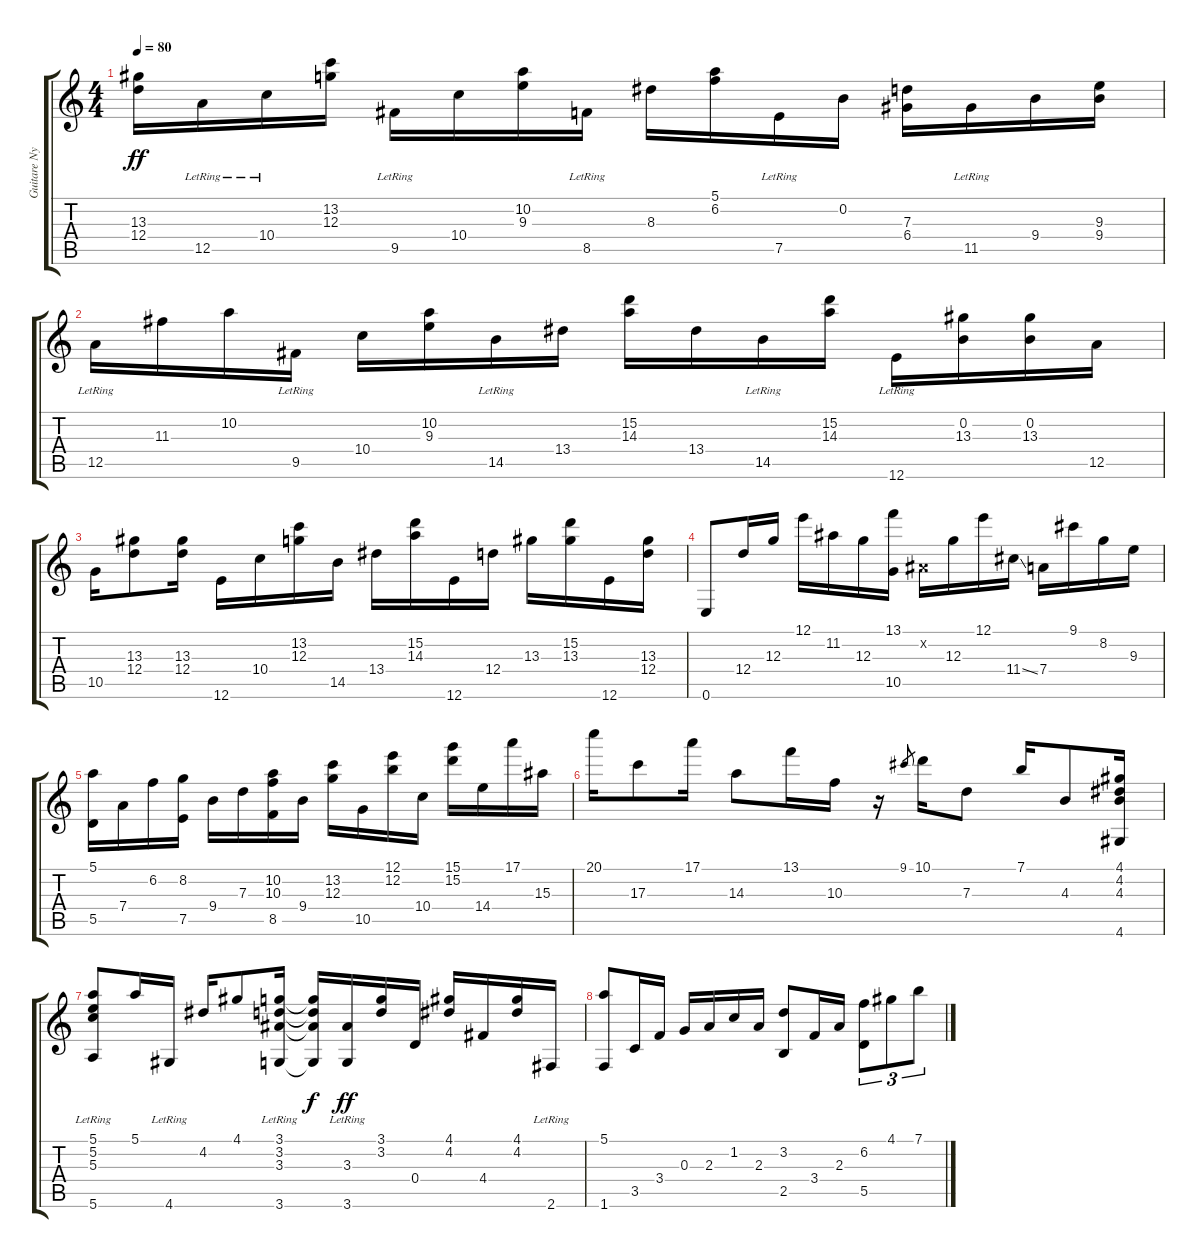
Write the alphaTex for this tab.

\track ("Guitare Nylon" "Guitare Ny") {instrument acousticguitarnylon}
\staff {score tabs}
\tuning (E4 B3 G3 D3 A2 E2) {hide}
\ts (4 4)
\tempo 80
\clef g2
\ks c
(13.3 12.4).16{dy ff} 12.5{lr}.16 10.4{lr}.16 (13.2 12.3).16 9.5{lr}.16 10.4.16 (10.2 9.3).16 8.5{lr}.16 8.3.16 (5.1 6.2).16 7.5{lr}.16 0.2.16 (7.3 6.4).16 11.5{lr}.16 9.4.16 (9.3 9.4).16 |
12.5{lr}.16 11.3.16 10.2.16 9.5{lr}.16 10.4.16 (10.2 9.3).16 14.5{lr}.16 13.4.16 (15.2 14.3).16 13.4.16 14.5{lr}.16 (15.2 14.3).16 12.6{lr}.16 (0.2 13.3).16 (0.2 13.3).16 12.5.16 |
10.5.16 (13.3 12.4).8 (13.3 12.4).16 12.6.16 10.4.16 (13.2 12.3).16 14.5.16 13.4.16 (15.2 14.3).16 12.6.16 12.4.16 13.3.16 (15.2 13.3).16 12.6.16 (13.3 12.4).16 |
0.6.8 12.4.16 12.3.16 12.1.16 11.2.16 12.3.16 (13.1 10.5).16 -1.2{x}.16 12.3.16 12.1.16 11.4{ss}.16 7.4.16 9.1.16 8.2.16 9.3.16 |
(5.1 5.5).16 7.4.16 6.2.16 (8.2 7.5).16 9.4.16 7.3.16 (10.2 10.3 8.5).16 9.4.16 (13.2 12.3).16 10.5.16 (12.1 12.2).16 10.4.16 (15.1 15.2).16 14.4.16 17.1.16 15.3.16 |
20.1.16 17.3.8 17.1.16 14.3.8 13.1.16 10.3.16 r.16 9.1.8{gr} 10.1.16 7.3.8 7.1.16 4.3.8 (4.1 4.2 4.3 4.6).16 |
(5.1 5.2 5.3 5.6{lr}).8 5.1.16 4.6{lr}.16 4.2.16 4.1.8 (3.1{lr} 3.2{lr} 3.3{lr} 3.6).16 (3.1{t} 3.2{t} 3.3{t} 3.6{t}).16{dy f} (3.3 3.6{lr}).16{dy ff} (3.1 3.2).16 0.4.16 (4.1 4.2).16 4.4.16 (4.1 4.2).16 2.6{lr}.16 |
(5.1 1.6).8 3.5.16 3.4.16 0.3.16 2.3.16 1.2.16 2.3.16 (3.2 2.5).8 3.4.16 2.3.16 (6.2 5.5).8{tu (3 2)} 4.1.8{tu (3 2)} 7.1.8{tu (3 2)}
